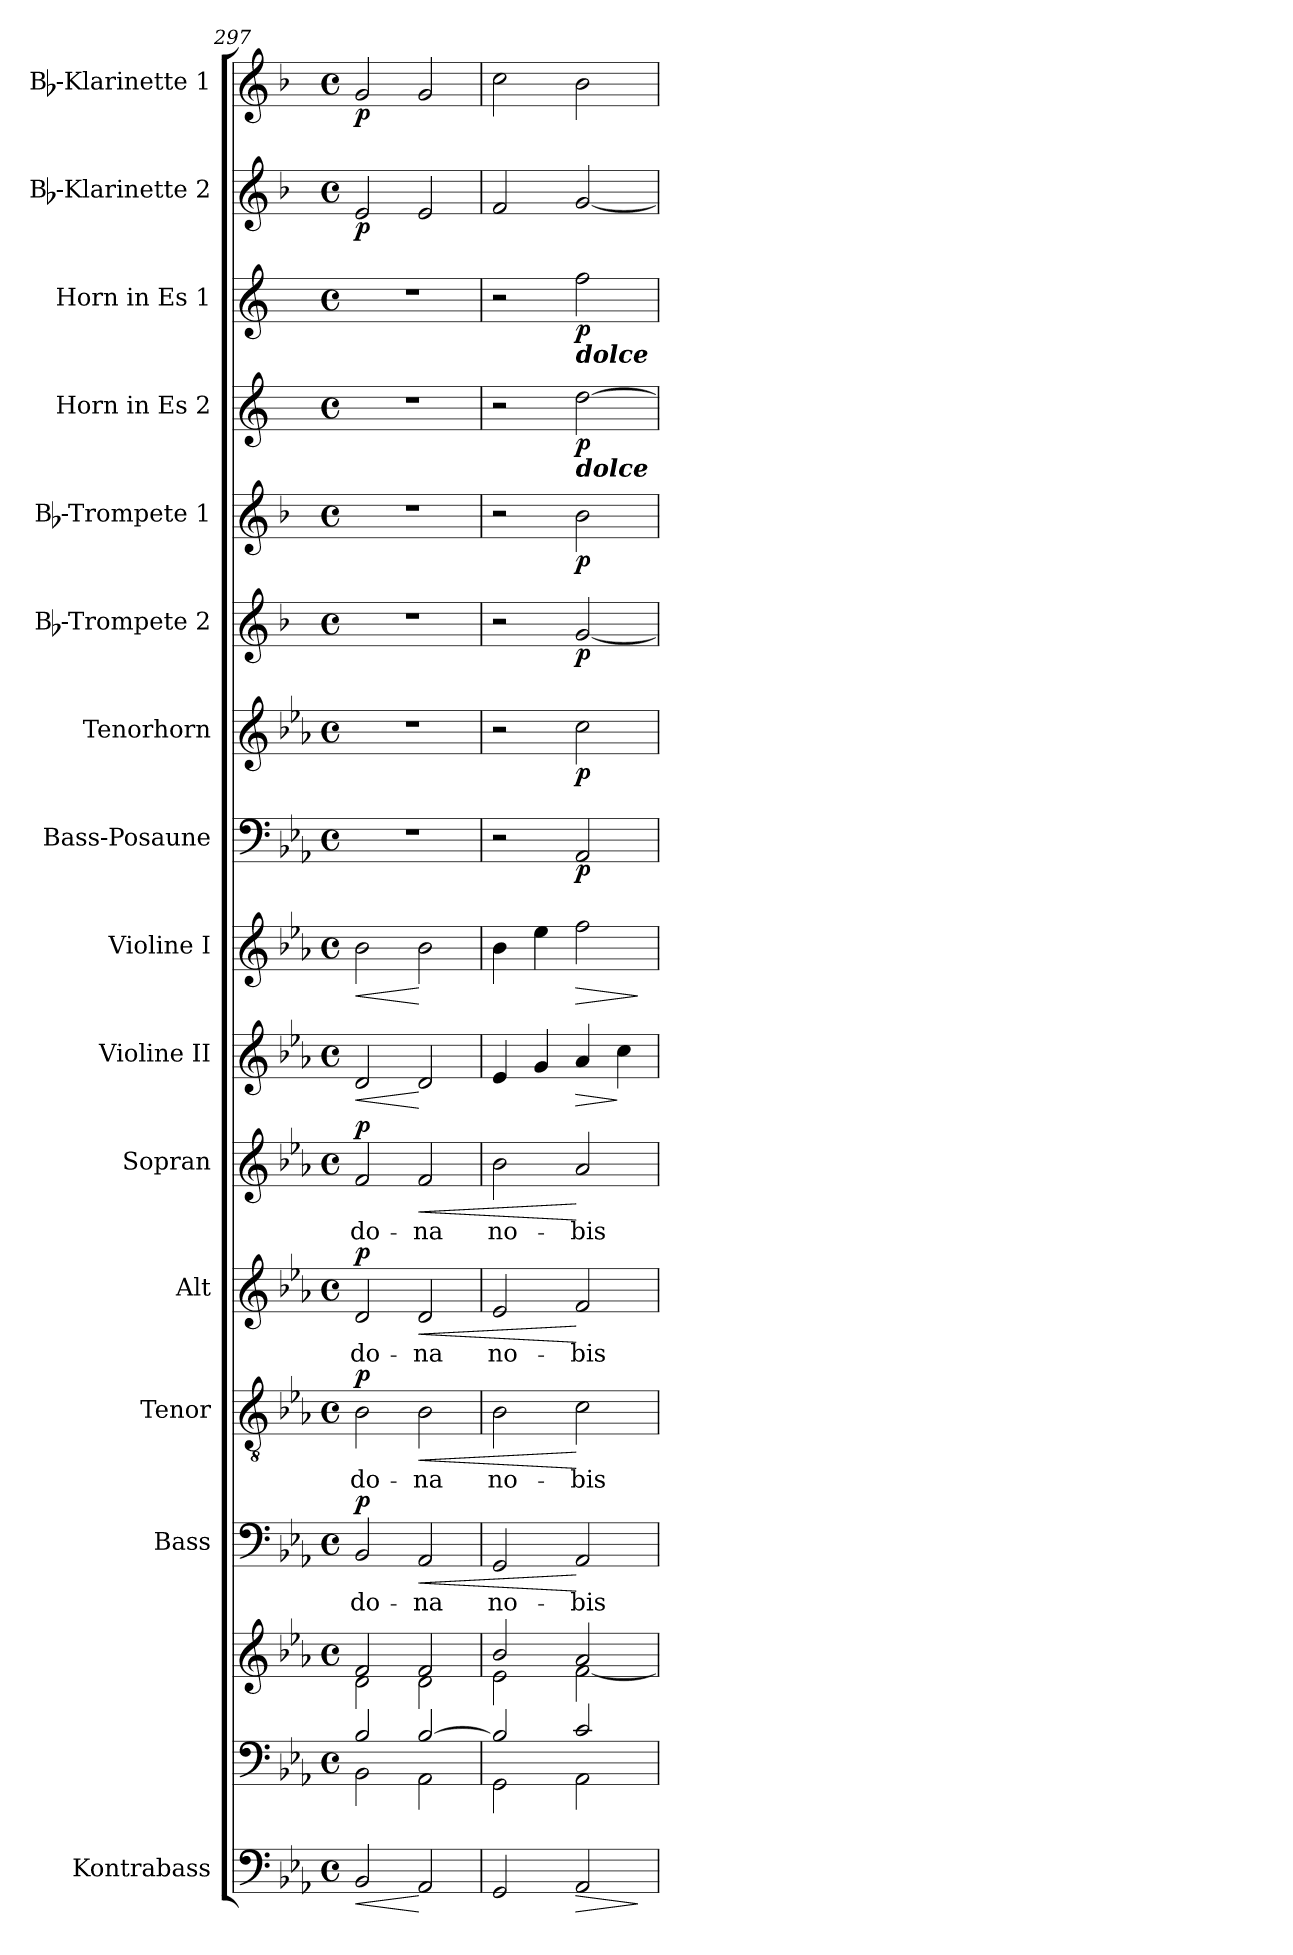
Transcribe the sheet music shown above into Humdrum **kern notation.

**kern	**dynam	**kern	**kern	**kern	**text	**dynam	**kern	**text	**dynam	**kern	**text	**dynam	**kern	**text	**dynam	**kern	**dynam	**kern	**dynam	**kern	**dynam	**kern	**dynam	**kern	**dynam	**kern	**dynam	**kern	**dynam	**kern	**dynam	**kern	**dynam	**kern	**dynam
*part16	*part16	*part15	*part15	*part14	*part14	*part14	*part13	*part13	*part13	*part12	*part12	*part12	*part11	*part11	*part11	*part10	*part10	*part9	*part9	*part8	*part8	*part7	*part7	*part6	*part6	*part5	*part5	*part4	*part4	*part3	*part3	*part2	*part2	*part1	*part1
*staff17	*staff17	*staff16	*staff15	*staff14	*staff14	*staff14	*staff13	*staff13	*staff13	*staff12	*staff12	*staff12	*staff11	*staff11	*staff11	*staff10	*staff10	*staff9	*staff9	*staff8	*staff8	*staff7	*staff7	*staff6	*staff6	*staff5	*staff5	*staff4	*staff4	*staff3	*staff3	*staff2	*staff2	*staff1	*staff1
*I"Kontrabass	*	*	*	*I"Bass	*	*	*I"Tenor	*	*	*I"Alt	*	*	*I"Sopran	*	*	*I"Violine II	*	*I"Violine I	*	*I"Bass-Posaune	*	*I"Tenorhorn	*	*I"Bb-Trompete 2	*	*I"Bb-Trompete 1	*	*I"Horn in Es 2	*	*I"Horn in Es 1	*	*I"Bb-Klarinette 2	*	*I"Bb-Klarinette 1	*
*I'Kb.	*	*	*	*I'B.	*	*	*I'T.	*	*	*I'A.	*	*	*I'S.	*	*	*I'Vl. II	*	*I'Vl. I	*	*I'B. Pos.	*	*I'T. Hrn.	*	*I'Bb Trp. 2	*	*I'Bb Trp. 1	*	*	*	*	*	*I'Bb Kl. 2	*	*I'Bb Kl. 1	*
*clefF4	*	*clefF4	*clefG2	*clefF4	*	*	*clefGv2	*	*	*clefG2	*	*	*clefG2	*	*	*clefG2	*	*clefG2	*	*clefF4	*	*clefG2	*	*clefG2	*	*clefG2	*	*clefG2	*	*clefG2	*	*clefG2	*	*clefG2	*
*ITrd7c12	*	*	*	*	*	*	*	*	*	*	*	*	*	*	*	*	*	*	*	*	*	*ITrd8c14	*	*ITrd1c2	*	*ITrd1c2	*	*ITrd5c9	*	*ITrd5c9	*	*ITrd1c2	*	*ITrd1c2	*
*k[b-e-a-]	*	*k[b-e-a-]	*k[b-e-a-]	*k[b-e-a-]	*	*	*k[b-e-a-]	*	*	*k[b-e-a-]	*	*	*k[b-e-a-]	*	*	*k[b-e-a-]	*	*k[b-e-a-]	*	*k[b-e-a-]	*	*k[b-e-a-]	*	*k[b-e-a-]	*	*k[b-e-a-]	*	*k[b-e-a-]	*	*k[b-e-a-]	*	*k[b-e-a-]	*	*k[b-e-a-]	*
*E-:	*	*E-:	*E-:	*E-:	*	*	*E-:	*	*	*E-:	*	*	*E-:	*	*	*E-:	*	*E-:	*	*E-:	*	*E-:	*	*E-:	*	*E-:	*	*E-:	*	*E-:	*	*E-:	*	*E-:	*
*M4/4	*	*M4/4	*M4/4	*M4/4	*	*	*M4/4	*	*	*M4/4	*	*	*M4/4	*	*	*M4/4	*	*M4/4	*	*M4/4	*	*M4/4	*	*M4/4	*	*M4/4	*	*M4/4	*	*M4/4	*	*M4/4	*	*M4/4	*
*met(c)	*	*met(c)	*met(c)	*met(c)	*	*	*met(c)	*	*	*met(c)	*	*	*met(c)	*	*	*met(c)	*	*met(c)	*	*met(c)	*	*met(c)	*	*met(c)	*	*met(c)	*	*met(c)	*	*met(c)	*	*met(c)	*	*met(c)	*
=297	=297	=297	=297	=297	=297	=297	=297	=297	=297	=297	=297	=297	=297	=297	=297	=297	=297	=297	=297	=297	=297	=297	=297	=297	=297	=297	=297	=297	=297	=297	=297	=297	=297	=297	=297
!	!LO:HP:b	!	!	!	!LO:LY:b	!LO:DY:a	!	!LO:LY:b	!LO:DY:a	!	!LO:LY:b	!LO:DY:a	!	!LO:LY:b	!LO:DY:a	!	!LO:HP:b	!	!LO:HP:b	!	!	!	!	!	!	!	!	!	!	!	!	!	!LO:DY:b	!	!LO:DY:b
*	*	*^	*^	*	*	*	*	*	*	*	*	*	*	*	*	*	*	*	*	*	*	*	*	*	*	*	*	*	*	*	*	*	*	*	*
2BBB-/	<	2B-/	2BB-\	2f/	2d\	2BB-/	do-	p	2B-\	do-	p	2d/	do-	p	2f/	do-	p	2d/	<	2b-\	<	1r	.	1r	.	1r	.	1r	.	1r	.	1r	.	2d/	p	2f/	p
!	!	!	!	!	!	!	!LO:LY:b	!LO:HP:b	!	!LO:LY:b	!LO:HP:b	!	!LO:LY:b	!LO:HP:b	!	!LO:LY:b	!LO:HP:b	!	!	!	!	!	!	!	!	!	!	!	!	!	!	!	!	!	!	!	!
2AAA-/	[	[>2B-/	2AA-\	2f/	2d\	2AA-/	-na	<	2B-\	-na	<	2d/	-na	<	2f/	-na	<	2d/	[	2b-\	[	.	.	.	.	.	.	.	.	.	.	.	.	2d/	.	2f/	.
=298	=298	=298	=298	=298	=298	=298	=298	=298	=298	=298	=298	=298	=298	=298	=298	=298	=298	=298	=298	=298	=298	=298	=298	=298	=298	=298	=298	=298	=298	=298	=298	=298	=298	=298	=298	=298	=298
!	!	!	!	!	!	!	!LO:LY:b	!	!	!LO:LY:b	!	!	!LO:LY:b	!	!	!LO:LY:b	!	!	!	!	!	!	!	!	!	!	!	!	!	!	!	!	!	!	!	!	!
2GGG/	.	2B-/]	2GG\	2b-/	2e-\	2GG/	no-	.	2B-\	no-	.	2e-/	no-	.	2b-\	no-	.	4e-/	.	4b-\	.	2r	.	2r	.	2r	.	2r	.	2r	.	2r	.	2e-/	.	2b-\	.
.	.	.	.	.	.	.	.	.	.	.	.	.	.	.	.	.	.	4g/	.	4ee-\	.	.	.	.	.	.	.	.	.	.	.	.	.	.	.	.	.
!	!	!	!	!	!	!	!	!	!	!	!	!	!	!	!	!	!	!	!	!	!	!	!	!	!	!	!	!	!	!	!	!LO:TX:b:Bi:t=dolce	!	!	!	!	!
!	!	!	!	!	!	!	!	!	!	!	!	!	!	!	!	!	!	!	!	!	!	!	!	!	!	!	!	!	!	!LO:TX:b:Bi:t=dolce	!	!	!	!	!	!	!
!	!LO:HP:b	!	!	!	!	!	!LO:LY:b	!	!	!LO:LY:b	!	!	!LO:LY:b	!	!	!LO:LY:b	!	!	!LO:HP:b	!	!LO:HP:b	!	!LO:DY:b	!	!LO:DY:b	!	!LO:DY:b	!	!LO:DY:b	!	!LO:DY:b	!	!LO:DY:b	!	!	!	!
2AAA-/	>	2c/	2AA-\	2a-/	[<2f\	2AA-/	-bis	[	2c\	-bis	[	2f/	-bis	[	2a-/	-bis	[	4a-/	>	2ff\	>	2AA-/	p	2c\	p	[2f/	p	2a-\	p	[2f\	p	2a-\	p	[2f/	.	2a-\	.
.	.	.	.	.	.	.	.	.	.	.	.	.	.	.	.	.	.	4cc\	]	.	.	.	.	.	.	.	.	.	.	.	.	.	.	.	.	.	.
*	*	*v	*v	*	*	*	*	*	*	*	*	*	*	*	*	*	*	*	*	*	*	*	*	*	*	*	*	*	*	*	*	*	*	*	*	*	*
*	*	*	*v	*v	*	*	*	*	*	*	*	*	*	*	*	*	*	*	*	*	*	*	*	*	*	*	*	*	*	*	*	*	*	*	*	*
.	]	.	.	.	.	.	.	.	.	.	.	.	.	.	.	.	.	.	]	.	.	.	.	.	.	.	.	.	.	.	.	.	.	.	.
=	=	=	=	=	=	=	=	=	=	=	=	=	=	=	=	=	=	=	=	=	=	=	=	=	=	=	=	=	=	=	=	=	=	=	=
*-	*-	*-	*-	*-	*-	*-	*-	*-	*-	*-	*-	*-	*-	*-	*-	*-	*-	*-	*-	*-	*-	*-	*-	*-	*-	*-	*-	*-	*-	*-	*-	*-	*-	*-	*-
